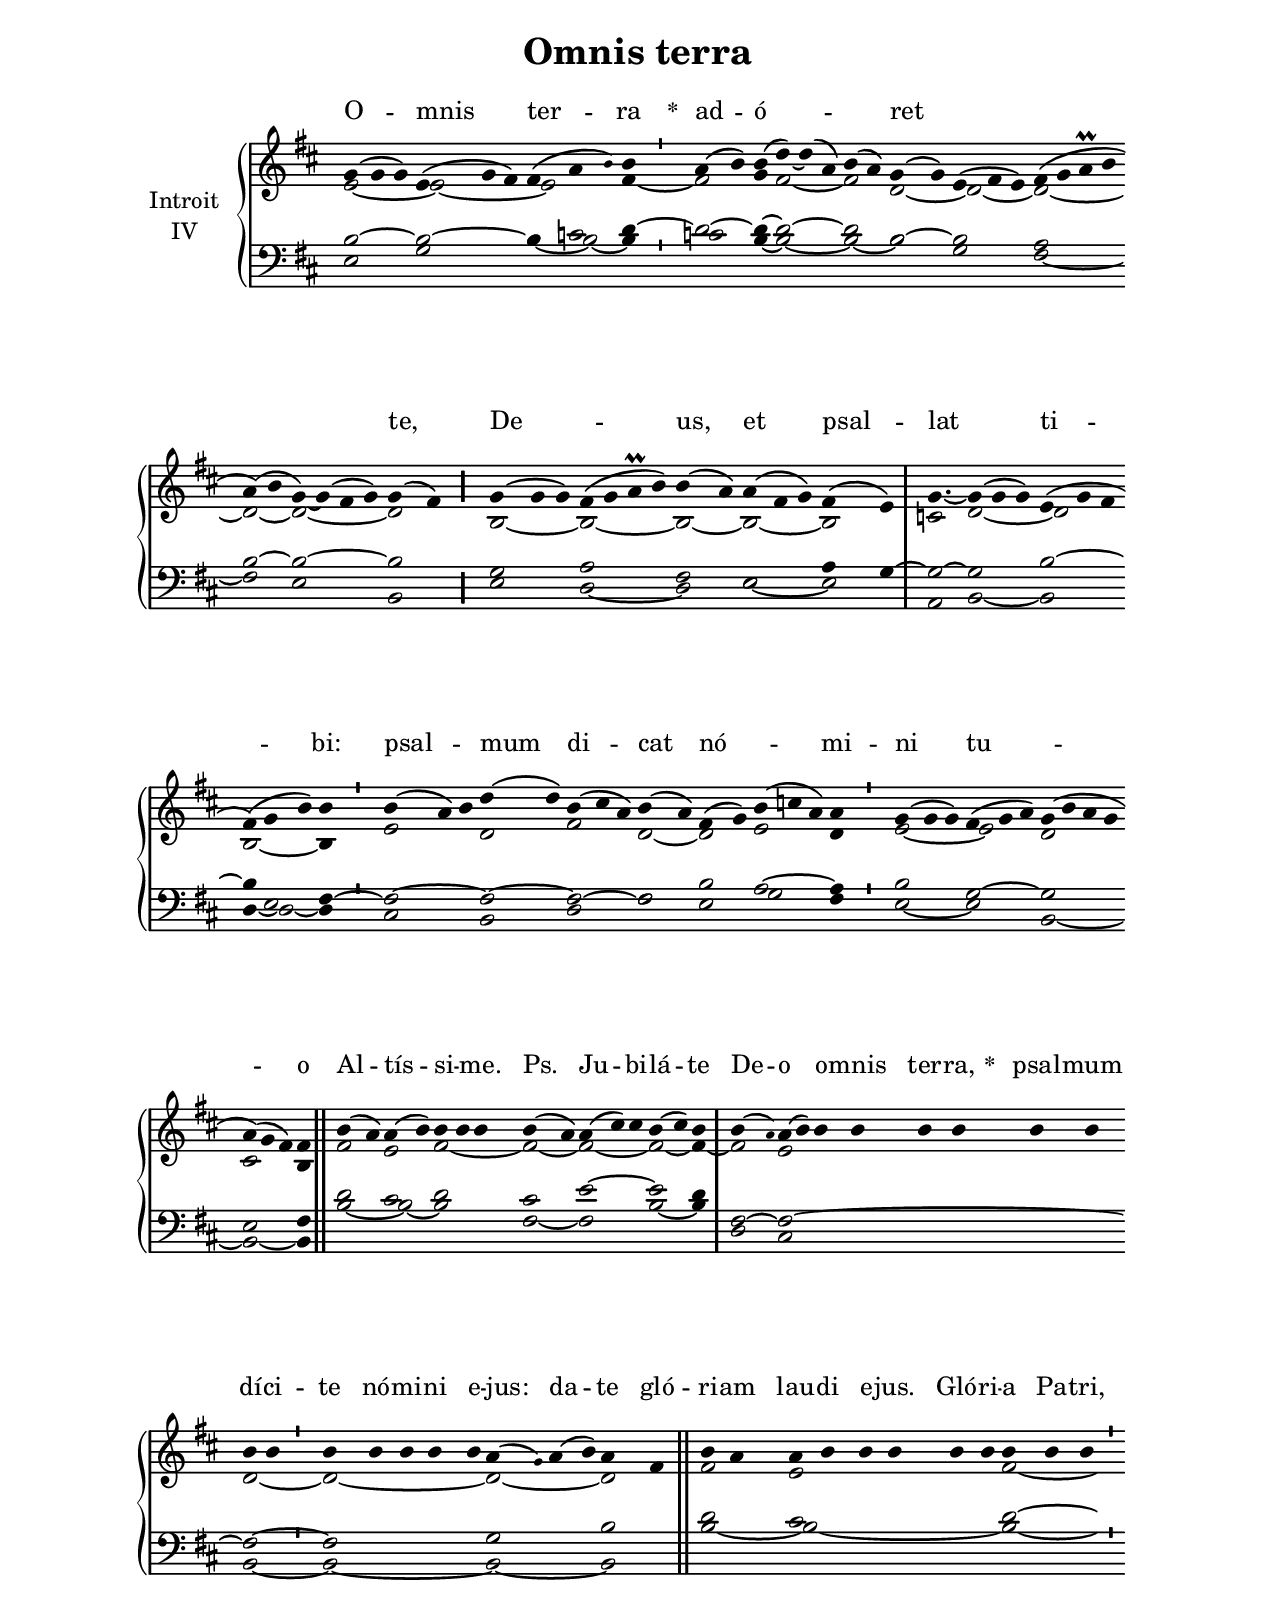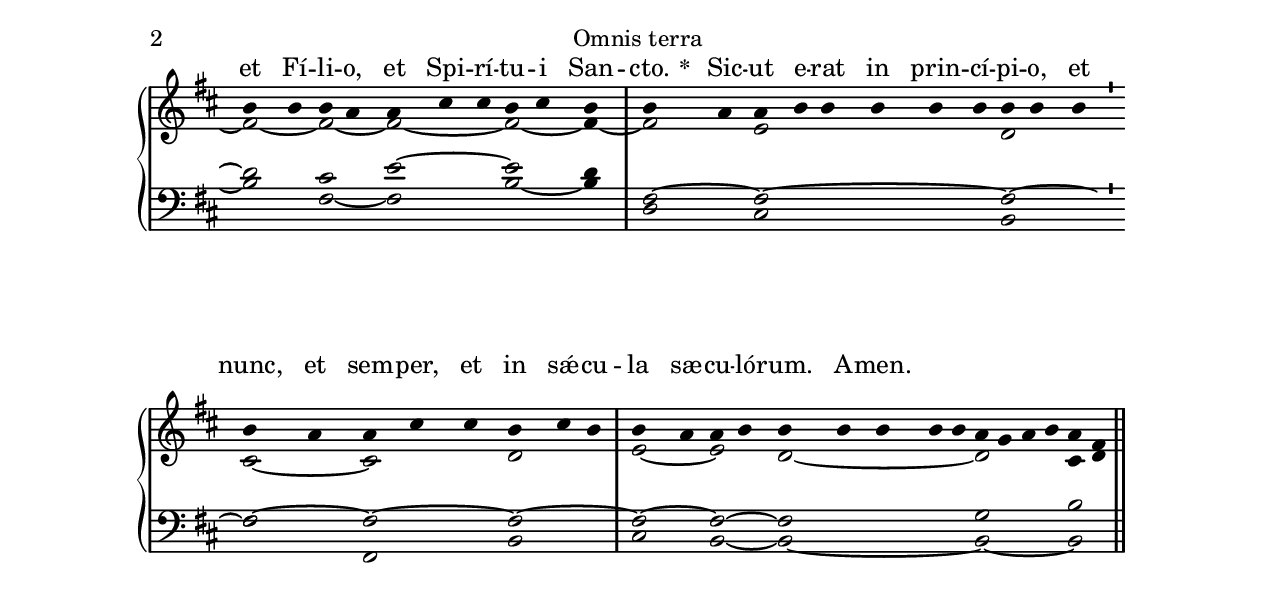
\version "2.18"
\include "gregorian.ly"
\include "noh2.ily"


%Page reference: page i.119
%(volume.page)

global = {
 \key fis \phrygian
 \cadenzaOn 
}

\header {
  title = \markup \center-column {"Omnis terra" \vspace #1 }
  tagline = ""
  composer = ""
}

\paper {
 #(include-special-characters)
  oddHeaderMarkup = \markup \fill-line {
    \line {}
    \center-column {
      \on-the-fly #first-page     " "
      \on-the-fly #not-first-page "Omnis terra"
    }
    \line { \on-the-fly #print-page-number-check-first \fromproperty #'page:page-number-string }
  }
  evenHeaderMarkup = \markup \fill-line {
    \line { \on-the-fly #print-page-number-check-first \fromproperty #'page:page-number-string }
    \center-column { "Omnis terra" }
    \line {}
  }
}

chantText = \lyricmode {
O -- mnis ter -- ra 
\set stanza = " * " ad -- ó -- _ ret _ _ te, De -- _ us, 
et psal -- lat ti -- bi: 
psal -- _ mum di -- cat nó -- _ mi -- ni tu -- _ o Al -- tís -- si -- _ me. Ps. 
Ju -- bi -- lá -- te De -- o o -- mnis ter -- ra, 
\set stanza = " * " 
psal -- mum dí -- ci -- te nó -- mi -- ni e -- jus: da -- te gló -- ri -- am lau -- di e -- jus. 
Gló -- ri -- a Pa -- tri, et Fí -- li -- o, et Spi -- rí -- tu -- i San -- cto. 
\set stanza = " * " 
Sic -- ut e -- rat in prin -- cí -- pi -- o, et nunc, et sem -- per, 
et in sǽ -- cu -- la sæ -- cu -- ló -- rum. A -- men. }

chantMusic = {
\tieDown   g'4 ( g'4 g'4) e'4 ( g'4 fis'4) fis'4 ( a'4 \once \tweak #'font-size #-4 b' ) b'4 \divisioMinima
 a'4 ( b'4) b'4 ( d''4) ~ d''4 ( a'4) b'4 ( a'4) g'4 ( g'4) e'4 ( fis'4 e'4) fis'4 ( g'4 a'\prall b'4 \forceBreak
) a'4 ( b'4 g'4) ~ g'4 ( fis'4 g'4) g'4 ( fis'4) \divisioMaior
 g'4 ( g'4 g'4) fis'4 ( g'4 a'\prall b'4) b'4 ( a'4) a'4 ( fis'4 g'4) fis'4 ( e'4) \divisioMaxima
 g'4. ~ g'4 ( g'4 g'4) e'4 ( g'4 fis'4 \forceBreak
) fis'4 ( g'4 b'4) b'4 \divisioMinima
 b'4 ( a'4) b'4 d''4 ( d''4) b'4 ( cis''4 a'4) b'4 ( a'4)  fis'4 ( g'4) b'4 ( c''4 a'4) a'4 \divisioMinima
 g'4 ( g'4 g'4) fis'4 ( g'4 a'4) g'4 ( b'4 a'4 g'4 \forceBreak
) a'4 ( g'4 fis'4) fis'4 \finalis
 b'4 ( a'4) a'4 ( b'4) b'4 b'4 b'4 b'4 ( a'4) a'4 ( cis''4) cis''4 b'4 ( cis''4) b'4 \divisioMaxima
 b'4 ( \once \tweak #'font-size #-4 a' ) a'4 ( b'4) b'4 b'4 b'4 b'4 b'4 b'4 \forceBreak
 b'4 b'4 \divisioMinima
 b'4 b'4 b'4 b'4 b'4 a'4 ( \once \tweak #'font-size #-4 g' ) a'4 ( b'4) a'4 fis'4 \finalis
  b'4 a'4 a'4 b'4 b'4 b'4 b'4 b'4 b'4 b'4 b'4 \divisioMinima \forceBreak

 b'4 b'4 b'4 a'4 a'4 cis''4 cis''4 b'4 cis''4 b'4 \divisioMaxima
 b'4 a'4 a'4 b'4 b'4 b'4 b'4 b'4 b'4 b'4 b'4 \divisioMinima \forceBreak

 b'4 a'4 a'4 cis''4 cis''4 b'4 cis''4 b'4 \divisioMaxima
 b'4 a'4 a'4 b'4 b'4 b'4 b'4 b'4 b'4 a'4 g'4 a'4 b'4 a'4 fis'4 \finalis

}

altoMusic = {
e'2*3/2 ~ e'2*3/2 ~ e'2*3/2 fis'4 ~ \divisioMinima
fis'2 g'4 fis'2*3/2 ~ fis'2 d'2 ~ d'2*3/2 ~ d'2*4/2 ~ d'2 ~ d'2*4/2 ~ d'2 \divisioMaior
b2*3/2 ~ b2*4/2 ~ b2 ~ b2*3/2 ~ b2 \divisioMaxima
c'2*3/4 d'2*3/2 ~ d'2*3/2 b2*3/2 ~ b4 \divisioMinima
e'2*3/2 d'2 fis'2*3/2 d'2 ~ d'2 e'2*3/2 d'4 \divisioMinima
e'2*3/2 ~ e'2*3/2 d'2*4/2 cis'2*3/2 b4 \finalis
fis'2 e'2 fis'2*3/2 ~ fis'2 ~ fis'2*3/2 ~ fis'2 ~ fis'4 ~ \divisioMaxima
fis'2 e'2*8/2 d'2 ~ \divisioMinima
d'2*5/2 ~ d'2*4/2 ~ d'2 fis'2 e'2*6/2 fis'2*3/2 ~ \divisioMinima
fis'2 ~ fis'2 ~ fis'2*3/2 ~ fis'2 ~ fis'4 ~ \divisioMaxima
fis'2 e'2*6/2 d'2*3/2 \divisioMinima
cis'2 ~ cis'2*3/2 d'2*3/2 \divisioMaxima
e'2 ~ e'2 d'2*5/2 ~ d'2*4/2 cis'4 d'4 \finalis
}

tenorMusic = {
b2*3/2 ~ b2*3/2 ~ b4 c'2 d'4 ~ \divisioMinima
d'2 ~ d'4 ~ d'2*3/2 ~ d'2 b2 ~ b2*3/2 a2*4/2 b2 ~ b2*4/2 ~ b2 \divisioMaior
g2*3/2 a2*4/2 fis2 e2*3/2 a4 g4 ~ \divisioMaxima
g2*3/4 ~ g2*3/2 b2*3/2 ~ b4 e2 fis4 ~ \divisioMinima
fis2*3/2 ~ fis2 ~ fis2*3/2 ~ fis2 b2 a2*3/2 ~ a4 \divisioMinima
b2*3/2 g2*3/2 ~ g2*4/2 e2*3/2 fis4 \finalis
d'2 cis'2 d'2*3/2 cis'2 e'2*3/2 ~ e'2 d'4 \divisioMaxima
fis2 ~ fis2*8/2 ~ fis2 ~ \divisioMinima
fis2*5/2 g2*4/2 b2 d'2 cis'2*6/2 d'2*3/2 ~ \divisioMinima
d'2 cis'2 e'2*3/2 ~ e'2 d'4 \divisioMaxima
fis2 ~ fis2*6/2 ~ fis2*3/2 ~ \divisioMinima
fis2 ~ fis2*3/2 ~ fis2*3/2 ~ \divisioMaxima
fis2 ~ fis2 ~ fis2*5/2 g2*4/2 b2 \finalis
}

bassMusic = {
e2*3/2 g2*3/2 b4 ~ b2 ~ b4 \divisioMinima
c'2 b4 ~ b2*3/2 ~ b2 ~ b2 g2*3/2 fis2*4/2 ~ fis2 e2*4/2 b,2 \divisioMaior
e2*3/2 d2*4/2 ~ d2 e2*3/2 ~ e2 \divisioMaxima
a,2*3/4 b,2*3/2 ~ b,2*3/2 d4 ~ d2 ~ d4 \divisioMinima
cis2*3/2 b,2 d2*3/2 fis2 e2 g2*3/2 fis4 \divisioMinima
e2*3/2 ~ e2*3/2 b,2*4/2 ~ b,2*3/2 ~ b,4 \finalis
b2 ~ b2 ~ b2*3/2 fis2 ~ fis2*3/2 b2 ~ b4 \divisioMaxima
d2 cis2*8/2 b,2 ~ \divisioMinima
b,2*5/2 ~ b,2*4/2 ~ b,2 b2 ~ b2*6/2 ~ b2*3/2 ~ \divisioMinima
b2 fis2 ~ fis2*3/2 b2 ~ b4 \divisioMaxima
d2 cis2*6/2 b,2*3/2 \divisioMinima
fis2 fis,2*3/2 b,2*3/2 \divisioMaxima
cis2 b,2 ~ b,2*5/2 ~ b,2*4/2 ~ b,2 \finalis
}

voiceLines = {
\voiceLineStyle


}

\score{
  <<
    \new GrandStaff <<
      \set GrandStaff.autoBeaming = ##f
      \set GrandStaff.instrumentName = \markup \center-column {
        "Introit"
        "IV"
      }
      \new Staff = up <<
        \new Voice = "chant" {
          \voiceOne \global \chantMusic
        }
        \new Voice {
          \voiceTwo \global \altoMusic
        }
      >>

      \new Staff = down <<
        \clef bass
        \new Voice {
          \voiceOne \global \tenorMusic
        }
        \new Voice {
          \voiceTwo \global \bassMusic
        }
	\new Voice {
        \voiceThree \global \voiceLines
        }
      >>
    >>
    \new Lyrics \lyricsto chant {
      \chantText
    }
  >>
  \layout{
  }
  \midi{
    \tempo 4 = 125
  }
}
